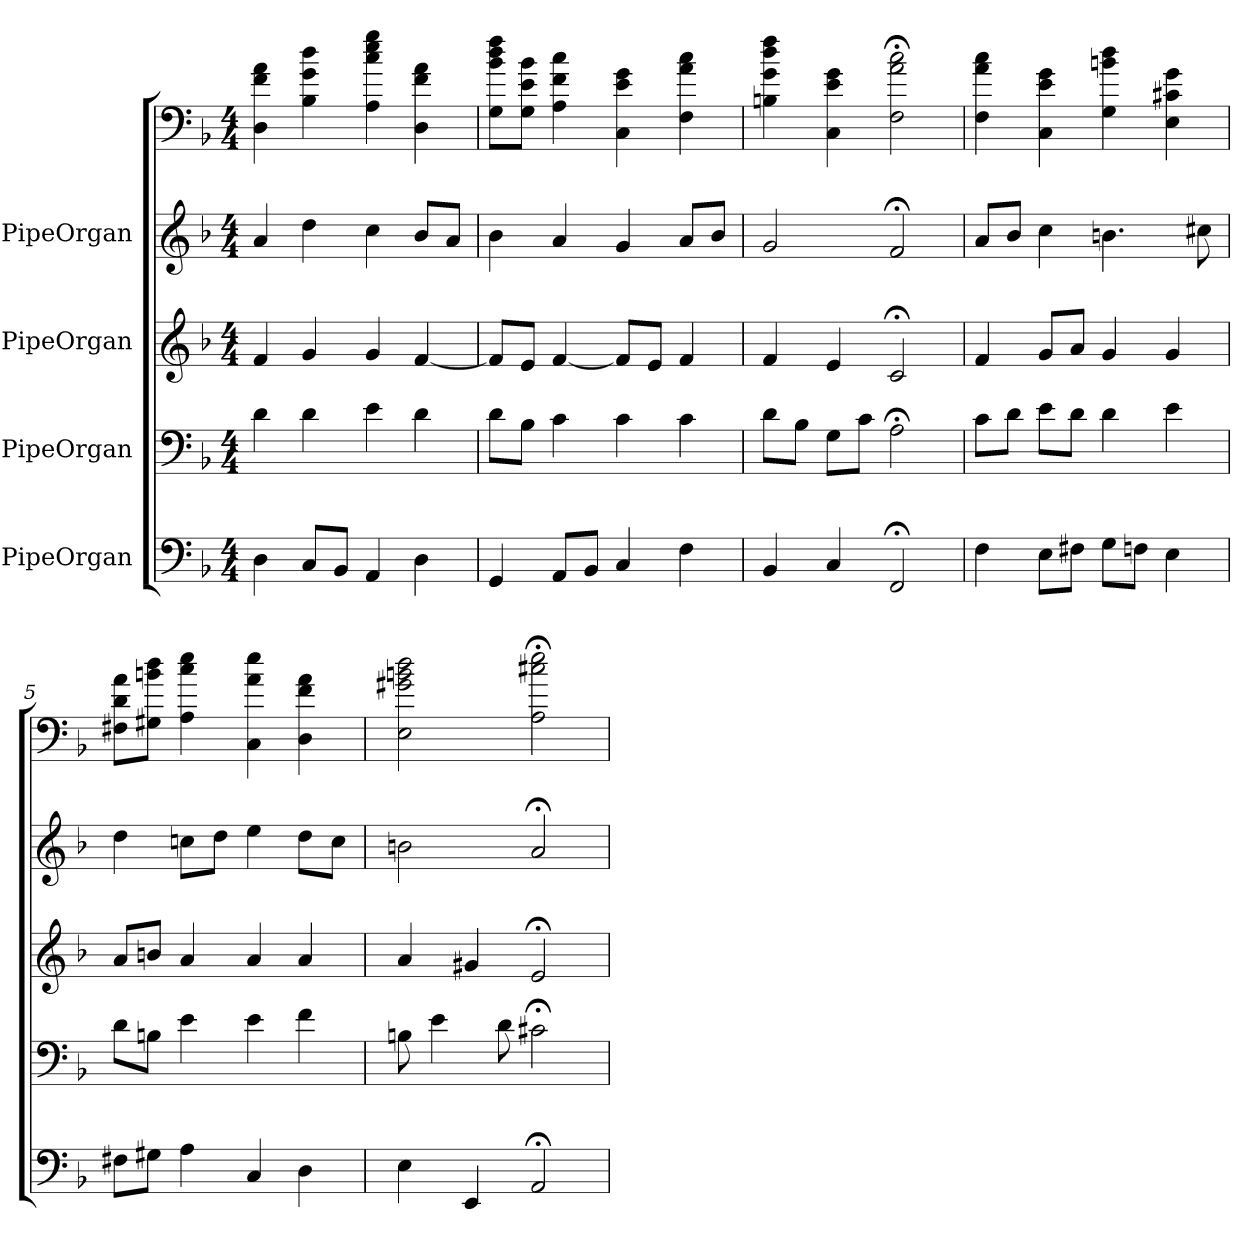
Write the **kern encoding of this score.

**kern	**kern	**kern	**kern	**kern
*part5	*part4	*part3	*part2	*part1
*staff5	*staff4	*staff3	*staff2	*staff1
*I"PipeOrgan	*I"PipeOrgan	*I"PipeOrgan	*I"PipeOrgan	*
*clefF4	*clefF4	*clefG2	*clefG2	*
*k[b-]	*k[b-]	*k[b-]	*k[b-]	*k[b-]
*d:	*d:	*d:	*d:	*d:
*M4/4	*M4/4	*M4/4	*M4/4	*M4/4
*MM60	*MM60	*MM60	*MM60	*MM60
=1	=1	=1	=1	=1
4D	4d	4f	4a	4D 4f 4a
8C/L	4d	4g	4dd	4B- 4g 4dd
8BB-/J	.	.	.	.
4AA	4e	4g	4cc	4A 4cc 4ee 4gg
4D	4d	[4f	8b-/L	4D 4f 4a
.	.	.	8a/J	.
=2	=2	=2	=2	=2
4GG	8d\L	8f/L]	4b-	8G 8b- 8dd 8ffL
.	8B-\J	8e/J	.	8G 8e 8b-J
8AA/L	4c	[4f	4a	4A 4f 4cc
8BB-/J	.	.	.	.
4C	4c	8f/L]	4g	4C 4e 4g
.	.	8e/J	.	.
4F	4c	4f	8a/L	4F 4a 4cc
.	.	.	8b-/J	.
=3	=3	=3	=3	=3
4BB-	8d\L	4f	2g	4Bn 4g 4dd 4ff
.	8B-\J	.	.	.
4C	8G\L	4e	.	4C 4e 4g
.	8c\J	.	.	.
2FF;<	2A;<	2c;<	2f;<	2F;< 2a;< 2cc;<
=4	=4	=4	=4	=4
4F	8c\L	4f	8a/L	4F 4a 4cc
.	8d\J	.	8b-/J	.
8E\L	8e\L	8g/L	4cc	4C 4e 4g
8F#X\J	8d\J	8a/J	.	.
8G\L	4d	4g	4.bn	4G 4bn 4dd
8Fn\J	.	.	.	.
4E	4e	4g	.	4E 4c#X 4g
.	.	.	8cc#X	.
=5	=5	=5	=5	=5
8F#X\L	8d\L	8a/L	4dd	8F#X 8d 8aL
8G#X\J	8Bn\J	8bn/J	.	8G#X 8bn 8ddJ
4A	4e	4a	8ccn\L	4A 4cc 4ee
.	.	.	8dd\J	.
4C	4e	4a	4ee	4C 4a 4ee
4D	4f	4a	8dd\L	4D 4f 4a
.	.	.	8cc\J	.
=6	=6	=6	=6	=6
4E	8Bn	4a	2bn	2E 2g#X 2bn 2dd
.	4e	.	.	.
4EE	.	4g#X	.	.
.	8d	.	.	.
2AA;<	2c#X;<	2e;<	2a;<	2A;< 2cc#X;< 2ee;<
=	=	=	=	=
*-	*-	*-	*-	*-
